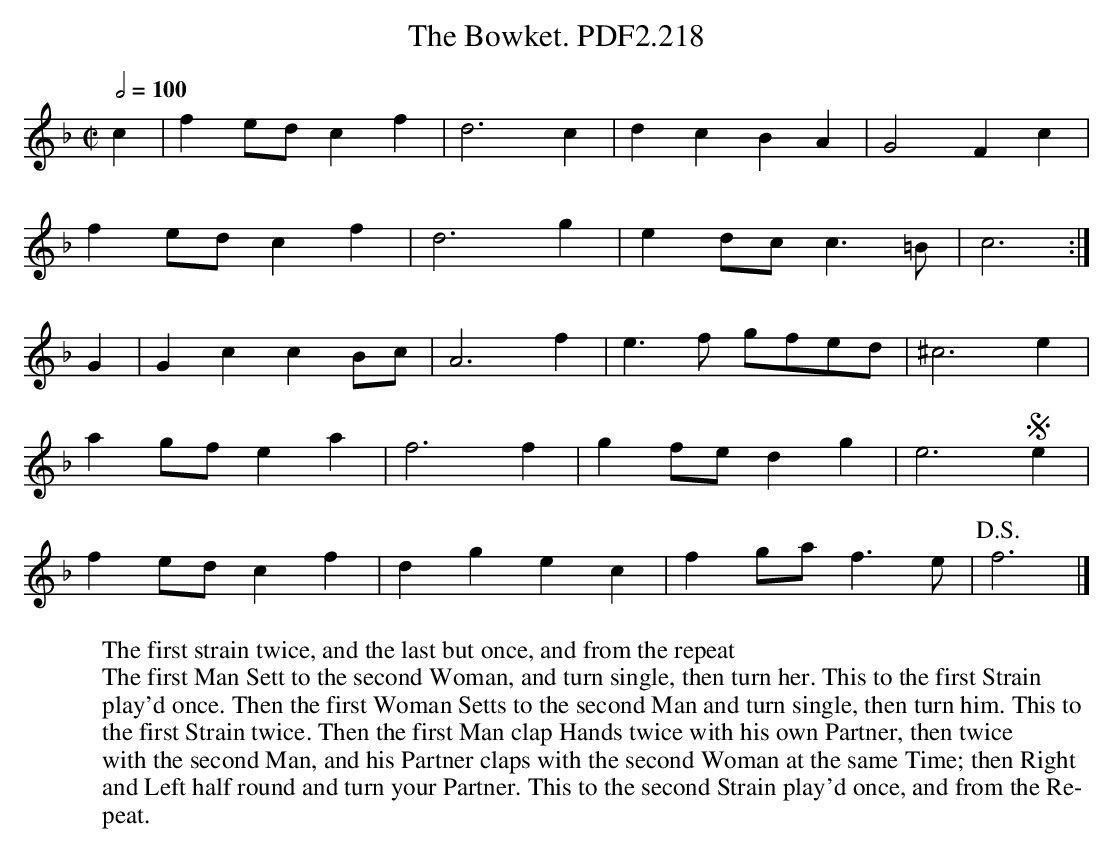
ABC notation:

X:1
T:Bowket. PDF2.218, The
M:C|
L:1/4
Q:1/2=100
K:F
c|fe/d/cf|d3c|dcBA|G2Fc|
fe/d/cf|d3g|ed/c/c>=B|c3:|
G|GccB/c/|A3f|e>f g/f/e/d/|^c3e|
ag/f/ea|f3f|gf/e/dg|e3!segno!e|
fe/d/cf|dgec|fg/a/f>e|!D.S.!f3|]
W:The first strain twice, and the last but once, and from the repeat
W:The first Man Sett to the second Woman, and turn single, then turn her. This to the first Strain
W:play'd once. Then the first Woman Setts to the second Man and turn single, then turn him. This to
W:the first Strain twice. Then the first Man clap Hands twice with his own Partner, then twice
W:with the second Man, and his Partner claps with the second Woman at the same Time; then Right
W:and Left half round and turn your Partner. This to the second Strain play'd once, and from the Re-
W:peat.
